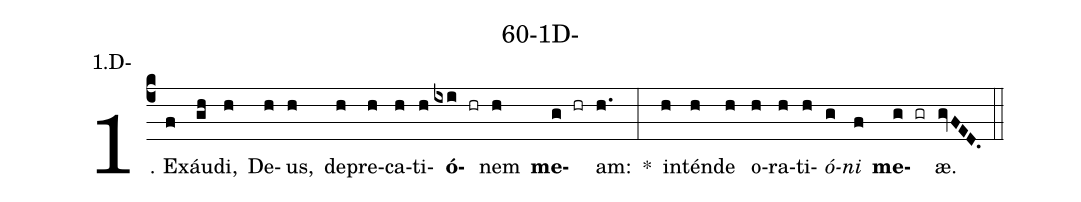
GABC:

name: 60-1D-;
annotation: 1.D-;
%%
(c4)1. Ex(f)áu(gh)di,(h) De(h)us,(h) de(h)pre(h)ca(h)ti(h)<b>ó</b>(ixi hr)nem(h) <b>me</b>(g hr)am:(h.) *(:) in(h)tén(h)de(h) o(h)ra(h)ti(h)<i>ó</i>(g)<i>ni</i>(f) <b>me</b>(g gr)æ.(gvFED.) (::)
